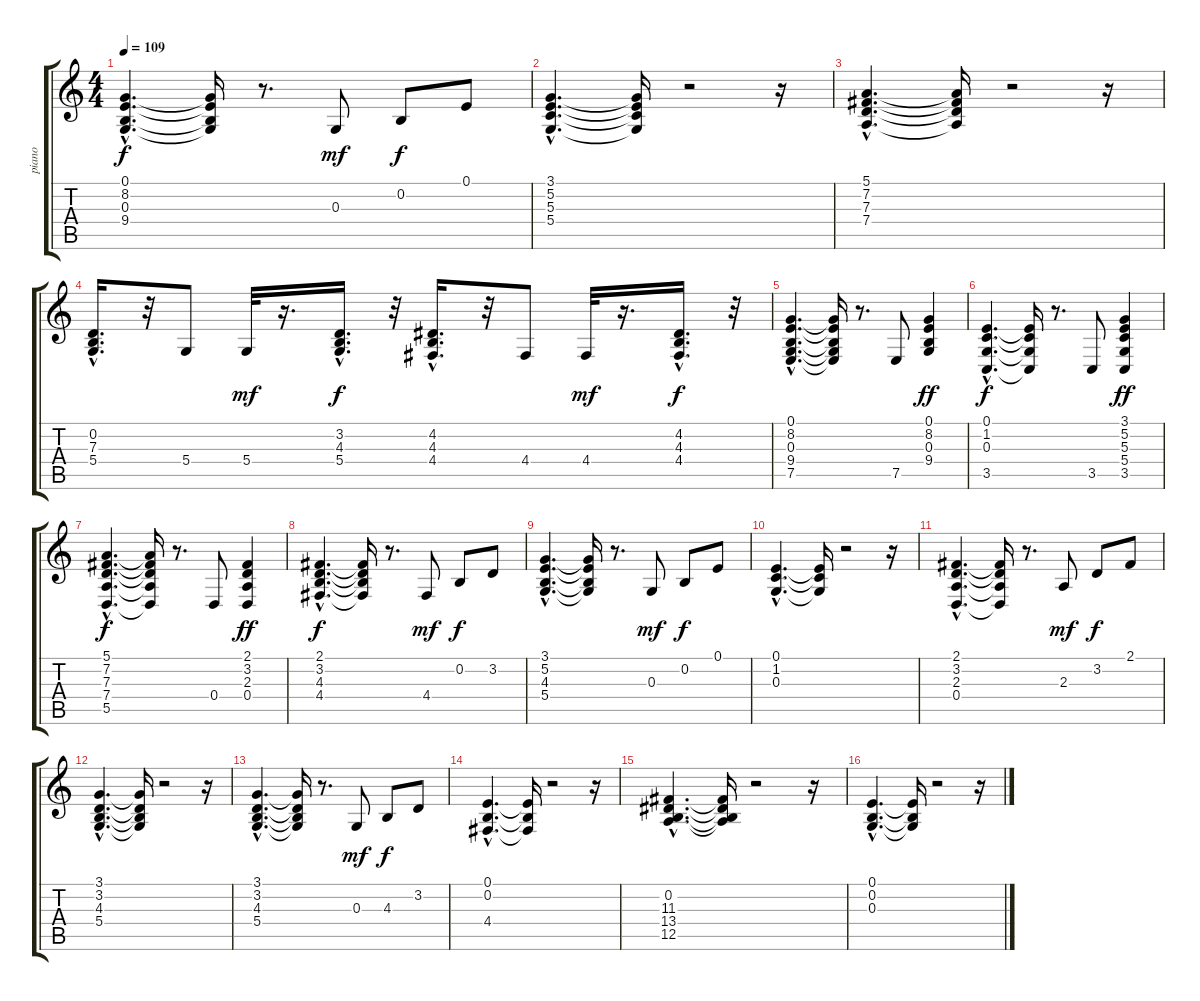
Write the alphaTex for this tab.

\track ("piano" "piano") {instrument brightacousticpiano}
\staff {score tabs}
\tuning (E4 B3 G3 D3 A2 E2) {hide}
\ts (4 4)
\tempo 109
\clef g2
\ks c
(0.1{hac} 8.2{hac} 0.3{hac} 9.4{hac}).4{d dy f} (0.1{t} 8.2{t} 0.3{t} 9.4{t}).16 r.8{d} 0.3.8{dy mf} 0.2.8{dy f} 0.1.8 |
(3.1{hac} 5.2{hac} 5.3{hac} 5.4{hac}).4{d} (3.1{t} 5.2{t} 5.3{t} 5.4{t}).16 r.2 r.16 |
(5.1{hac} 7.2{hac} 7.3{hac} 7.4{hac}).4{d} (5.1{t} 7.2{t} 7.3{t} 7.4{t}).16 r.2 r.16 |
(0.2{hac} 7.3{hac} 5.4{hac}).16{d} r.32 5.4.8 5.4.32{dy mf} r.16{d} (3.2{hac} 4.3{hac} 5.4{hac}).16{d dy f} r.32 (4.2{hac} 4.3{hac} 4.4{hac}).16{d} r.32 4.4.8 4.4.32{dy mf} r.16{d} (4.2{hac} 4.3{hac} 4.4{hac}).16{d dy f} r.32 |
(0.1{hac} 8.2{hac} 0.3{hac} 9.4{hac} 7.5{hac}).4{d} (0.1{t} 8.2{t} 0.3{t} 9.4{t} 7.5{t}).16 r.8{d} 7.5.8 (0.1 8.2 0.3 9.4).4{dy ff} |
(0.1{hac} 1.2{hac} 0.3{hac} 3.5{hac}).4{d dy f} (0.1{t} 1.2{t} 0.3{t} 3.5{t}).16 r.8{d} 3.5.8 (3.1 5.2 5.3 5.4 3.5).4{dy ff} |
(5.1{hac} 7.2{hac} 7.3{hac} 7.4{hac} 5.5{hac}).4{d dy f} (5.1{t} 7.2{t} 7.3{t} 7.4{t} 5.5{t}).16 r.8{d} 0.4.8 (2.1 3.2 2.3 0.4).4{dy ff} |
(2.1{hac} 3.2{hac} 4.3{hac} 4.4{hac}).4{d dy f} (2.1{t} 3.2{t} 4.3{t} 4.4{t}).16 r.8{d} 4.4.8{dy mf} 0.2.8{dy f} 3.2.8 |
(3.1{hac} 5.2{hac} 4.3{hac} 5.4{hac}).4{d} (3.1{t} 5.2{t} 4.3{t} 5.4{t}).16 r.8{d} 0.3.8{dy mf} 0.2.8{dy f} 0.1.8 |
(0.1{hac} 1.2{hac} 0.3{hac}).4{d} (0.1{t} 1.2{t} 0.3{t}).16 r.2 r.16 |
(2.1{hac} 3.2{hac} 2.3{hac} 0.4{hac}).4{d} (2.1{t} 3.2{t} 2.3{t} 0.4{t}).16 r.8{d} 2.3.8{dy mf} 3.2.8{dy f} 2.1.8 |
(3.1{hac} 3.2{hac} 4.3{hac} 5.4{hac}).4{d} (3.1{t} 3.2{t} 4.3{t} 5.4{t}).16 r.2 r.16 |
(3.1{hac} 3.2{hac} 4.3{hac} 5.4{hac}).4{d} (3.1{t} 3.2{t} 4.3{t} 5.4{t}).16 r.8{d} 0.3.8{dy mf} 4.3.8{dy f} 3.2.8 |
(0.1{hac} 0.2{hac} 4.4{hac}).4{d} (0.1{t} 0.2{t} 4.4{t}).16 r.2 r.16 |
(0.2{hac} 11.3{hac} 13.4{hac} 12.5{hac}).4{d} (0.2{t} 11.3{t} 13.4{t} 12.5{t}).16 r.2 r.16 |
(0.1{hac} 0.2{hac} 0.3{hac}).4{d} (0.1{t} 0.2{t} 0.3{t}).16 r.2 r.16
